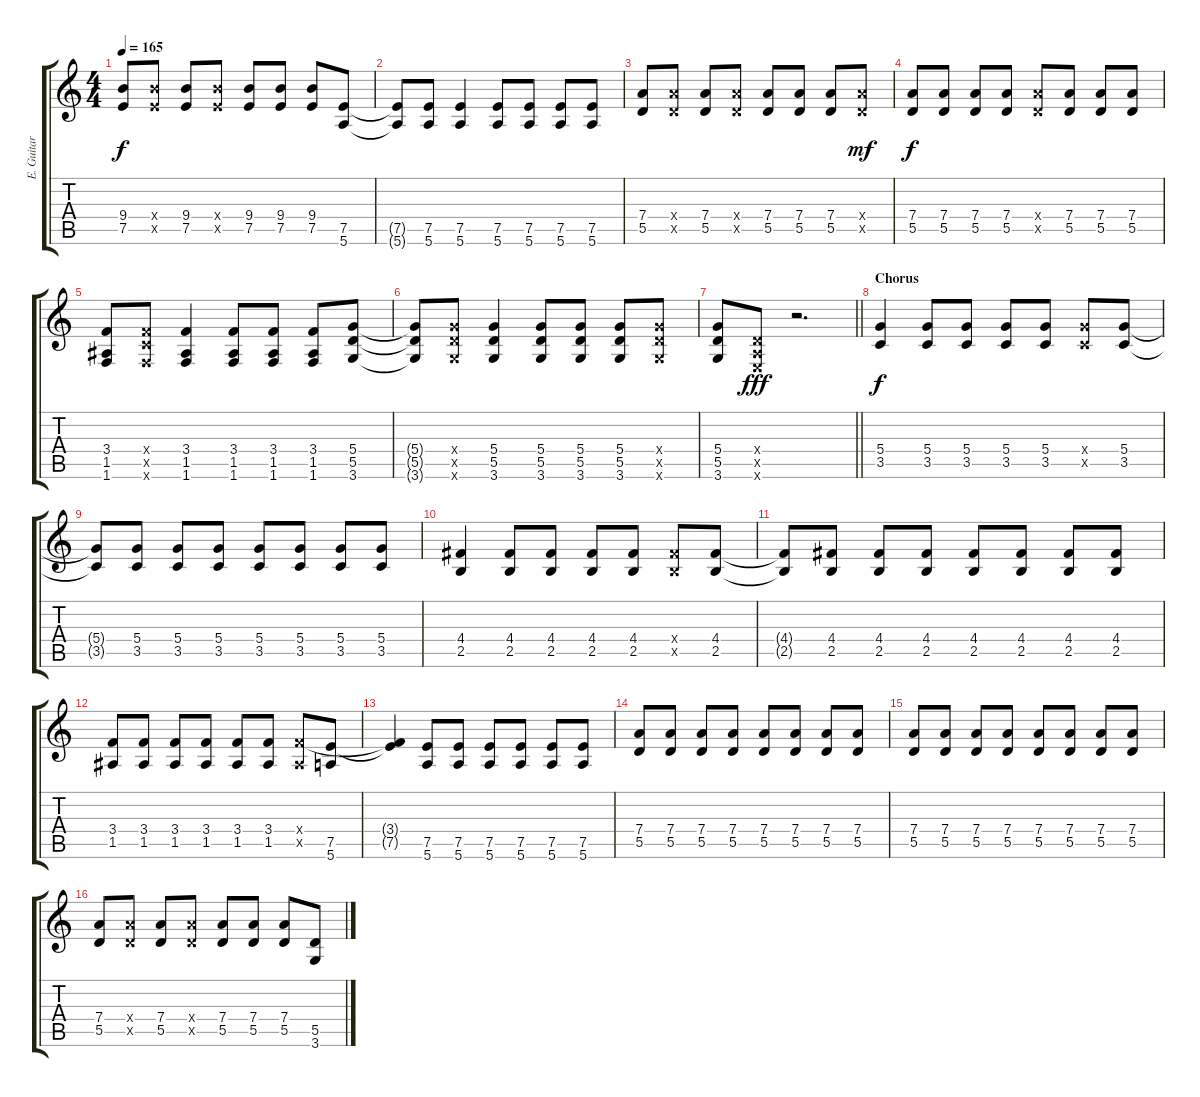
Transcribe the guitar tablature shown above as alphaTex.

\track ("E. Guitar Lead" "E. Guitar ") {instrument overdrivenguitar}
\staff {score tabs}
\tuning (E4 B3 G3 D3 A2 E2) {hide}
\ts (4 4)
\tempo 165
\clef g2
\ks c
(9.4 7.5).8{dy f} (9.4{x} 7.5{x}).8 (9.4 7.5).8 (9.4{x} 7.5{x}).8 (9.4 7.5).8 (9.4 7.5).8 (9.4 7.5).8 (7.5 5.6).8 |
(7.5{t} 5.6{t}).8 (7.5 5.6).8 (7.5 5.6).4 (7.5 5.6).8 (7.5 5.6).8 (7.5 5.6).8 (7.5 5.6).8 |
(7.4 5.5).8 (7.4{x} 5.5{x}).8 (7.4 5.5).8 (7.4{x} 5.5{x}).8 (7.4 5.5).8 (7.4 5.5).8 (7.4 5.5).8 (7.4{x} 5.5{x}).8{dy mf} |
(7.4 5.5).8{dy f} (7.4 5.5).8 (7.4 5.5).8 (7.4 5.5).8 (7.4{x} 5.5{x}).8 (7.4 5.5).8 (7.4 5.5).8 (7.4 5.5).8 |
(3.4 1.5 1.6).8 (3.4{x} 3.5{x} 1.6{x}).8 (3.4 1.5 1.6).4 (3.4 1.5 1.6).8 (3.4 1.5 1.6).8 (3.4 1.5 1.6).8 (5.4 5.5 3.6).8 |
(5.4{t} 5.5{t} 3.6{t}).8 (5.4{x} 5.5{x} 3.6{x}).8 (5.4 5.5 3.6).4 (5.4 5.5 3.6).8 (5.4 5.5 3.6).8 (5.4 5.5 3.6).8 (5.4{x} 5.5{x} 3.6{x}).8 |
\barLineRight lightlight
(5.4 5.5 3.6).8 (0.4{x} 0.5{x} 0.6{x}).8{dy fff} r.2{d volume 14 instrument distortionguitar} |
\section ("" "Chorus")
(5.4 3.5).4{dy f} (5.4 3.5).8 (5.4 3.5).8 (5.4 3.5).8 (5.4 3.5).8 (5.4{x} 3.5{x}).8 (5.4 3.5).8 |
(5.4{t} 3.5{t}).8 (5.4 3.5).8 (5.4 3.5).8 (5.4 3.5).8 (5.4 3.5).8 (5.4 3.5).8 (5.4 3.5).8 (5.4 3.5).8 |
(4.4 2.5).4 (4.4 2.5).8 (4.4 2.5).8 (4.4 2.5).8 (4.4 2.5).8 (4.4{x} 2.5{x}).8 (4.4 2.5).8 |
(4.4{t} 2.5{t}).8 (4.4 2.5).8 (4.4 2.5).8 (4.4 2.5).8 (4.4 2.5).8 (4.4 2.5).8 (4.4 2.5).8 (4.4 2.5).8 |
(3.4 1.5).8 (3.4 1.5).8 (3.4 1.5).8 (3.4 1.5).8 (3.4 1.5).8 (3.4 1.5).8 (3.4{x} 1.5{x}).8 (7.5 5.6).8 |
(3.4{t} 7.5{t}).4 (7.5 5.6).8 (7.5 5.6).8 (7.5 5.6).8 (7.5 5.6).8 (7.5 5.6).8 (7.5 5.6).8 |
(7.4 5.5).8 (7.4 5.5).8 (7.4 5.5).8 (7.4 5.5).8 (7.4 5.5).8 (7.4 5.5).8 (7.4 5.5).8 (7.4 5.5).8 |
(7.4 5.5).8 (7.4 5.5).8 (7.4 5.5).8 (7.4 5.5).8 (7.4 5.5).8 (7.4 5.5).8 (7.4 5.5).8 (7.4 5.5).8 |
(7.4 5.5).8 (7.4{x} 5.5{x}).8 (7.4 5.5).8 (7.4{x} 5.5{x}).8 (7.4 5.5).8 (7.4 5.5).8 (7.4 5.5).8 (5.5 3.6).8
